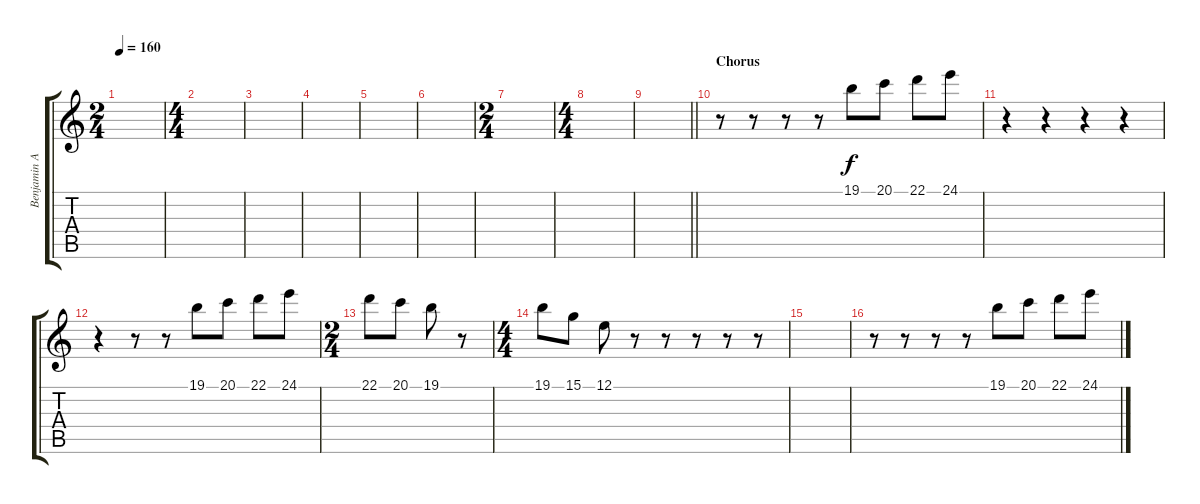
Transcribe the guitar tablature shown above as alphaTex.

\track ("Benjamin Andre (Kalimba)" "Benjamin A") {instrument kalimba}
\staff {score tabs}
\tuning (E4 B3 G3 D3 A2 E2) {hide}
\ts (2 4)
\tempo 160
\clef g2
\ks c
|
\ts (4 4)
|
|
|
|
|
\ts (2 4)
|
\ts (4 4)
|
\barLineRight lightlight
|
\section ("" "Chorus")
r.8 r.8 r.8 r.8 19.1.8 20.1.8 22.1.8 24.1.8 |
r.4 r.4 r.4 r.4 |
r.4 r.8 r.8 19.1.8 20.1.8 22.1.8 24.1.8 |
\ts (2 4)
22.1.8 20.1.8 19.1.8 r.8 |
\ts (4 4)
19.1.8 15.1.8 12.1.8 r.8 r.8 r.8 r.8 r.8 |
|
r.8 r.8 r.8 r.8 19.1.8 20.1.8 22.1.8 24.1.8
